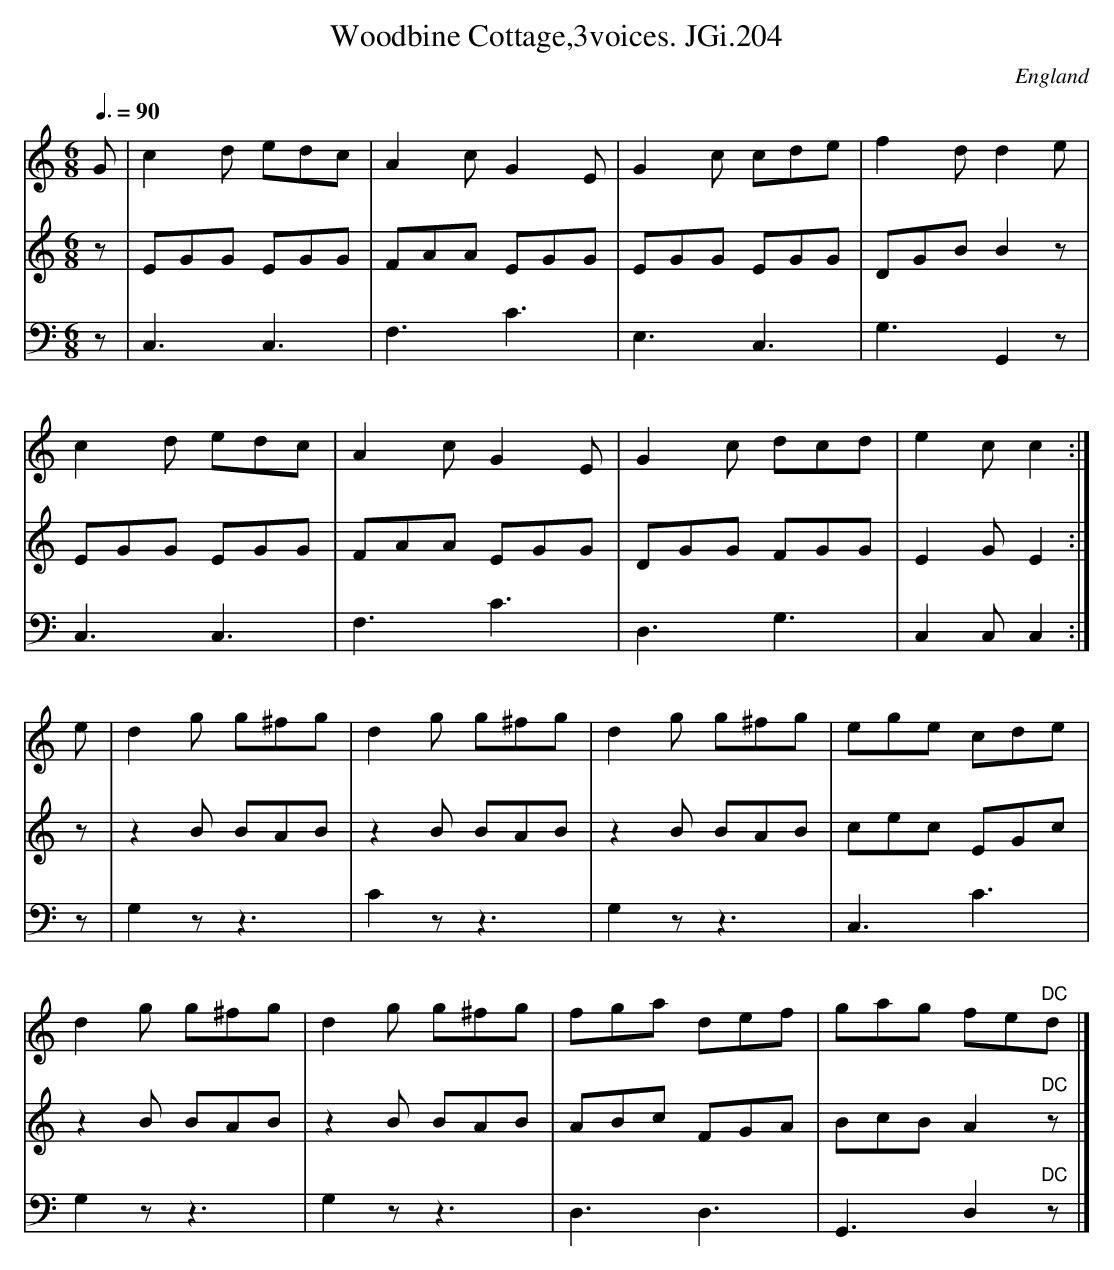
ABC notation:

X:1
T:Woodbine Cottage,3voices. JGi.204
M:6/8
L:1/8
Q:3/8=90
O:England
notC:'Quick Step'
K:C major
[V:1]G|c2d edc|A2cG2E|G2c cde|f2d d2e|
[V:2]z|EGG EGG|FAA EGG|EGG EGG|DGB B2z|
[V:3]z|C,3C,3|F,3C3|E,3C,3|G,3G,,2z|
[V:1]c2d edc|A2cG2E|G2c dcd|e2cc2:|
[V:2]EGG EGG|FAA EGG|DGG FGG|E2GE2:|
[V:3]C,3C,3|F,3C3|D,3G,3|C,2C,C,2:|
[V:1]e|d2g g^fg|d2g g^fg|d2g g^fg|ege cde|
[V:2]z|z2B BAB|z2B BAB|z2B BAB|cec EGc|
[V:3]z|G,2zz3|C2zz3|G,2zz3|C,3C3|
[V:1]d2g g^fg|d2g g^fg|fga def|gag fe"DC"d|]
[V:2]z2B BAB|z2B BAB|ABc FGA|BcB A2"DC"z|]
[V:3]G,2zz3|G,2zz3|D,3D,3|G,,3D,2"DC"z|]
